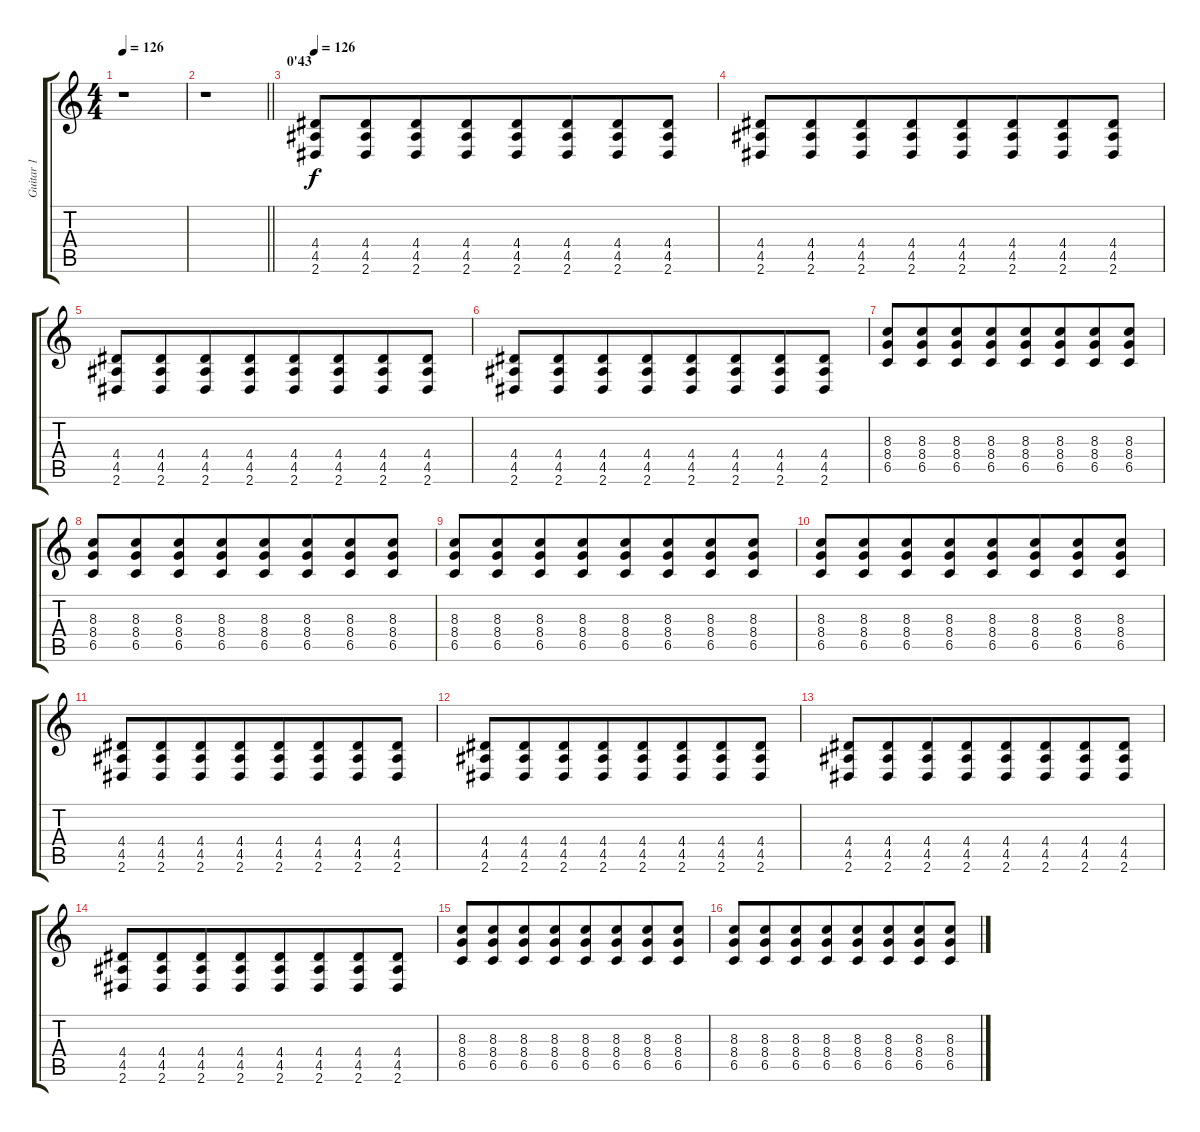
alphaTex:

\track ("Guitar 1" "Guitar 1") {instrument distortionguitar}
\staff {score tabs}
\tuning (Db4 Ab3 E3 B2 Gb2 Db2) {hide}
\ts (4 4)
\tempo 126
\clef g2
\ks c
r.1{dy f} |
\barLineRight lightlight
r.1 |
\section ("" "0'43")
\tempo 126
(4.4 4.5 2.6).8 (4.4 4.5 2.6).8{beam merge} (4.4 4.5 2.6).8 (4.4 4.5 2.6).8{beam merge} (4.4 4.5 2.6).8{beam merge} (4.4 4.5 2.6).8{beam merge} (4.4 4.5 2.6).8{beam merge} (4.4 4.5 2.6).8 |
(4.4 4.5 2.6).8{beam merge} (4.4 4.5 2.6).8{beam merge} (4.4 4.5 2.6).8 (4.4 4.5 2.6).8{beam merge} (4.4 4.5 2.6).8{beam merge} (4.4 4.5 2.6).8{beam merge} (4.4 4.5 2.6).8{beam merge} (4.4 4.5 2.6).8 |
(4.4 4.5 2.6).8{beam merge} (4.4 4.5 2.6).8{beam merge} (4.4 4.5 2.6).8 (4.4 4.5 2.6).8{beam merge} (4.4 4.5 2.6).8{beam merge} (4.4 4.5 2.6).8{beam merge} (4.4 4.5 2.6).8{beam merge} (4.4 4.5 2.6).8 |
(4.4 4.5 2.6).8{beam merge} (4.4 4.5 2.6).8{beam merge} (4.4 4.5 2.6).8 (4.4 4.5 2.6).8{beam merge} (4.4 4.5 2.6).8{beam merge} (4.4 4.5 2.6).8{beam merge} (4.4 4.5 2.6).8{beam merge} (4.4 4.5 2.6).8 |
(8.3 8.4 6.5).8 (8.3 8.4 6.5).8{beam merge} (8.3 8.4 6.5).8 (8.3 8.4 6.5).8{beam merge} (8.3 8.4 6.5).8 (8.3 8.4 6.5).8{beam merge} (8.3 8.4 6.5).8 (8.3 8.4 6.5).8 |
(8.3 8.4 6.5).8 (8.3 8.4 6.5).8{beam merge} (8.3 8.4 6.5).8 (8.3 8.4 6.5).8{beam merge} (8.3 8.4 6.5).8 (8.3 8.4 6.5).8{beam merge} (8.3 8.4 6.5).8 (8.3 8.4 6.5).8 |
(8.3 8.4 6.5).8 (8.3 8.4 6.5).8{beam merge} (8.3 8.4 6.5).8 (8.3 8.4 6.5).8{beam merge} (8.3 8.4 6.5).8 (8.3 8.4 6.5).8{beam merge} (8.3 8.4 6.5).8 (8.3 8.4 6.5).8 |
(8.3 8.4 6.5).8 (8.3 8.4 6.5).8{beam merge} (8.3 8.4 6.5).8 (8.3 8.4 6.5).8{beam merge} (8.3 8.4 6.5).8 (8.3 8.4 6.5).8{beam merge} (8.3 8.4 6.5).8 (8.3 8.4 6.5).8 |
(4.4 4.5 2.6).8 (4.4 4.5 2.6).8{beam merge} (4.4 4.5 2.6).8 (4.4 4.5 2.6).8{beam merge} (4.4 4.5 2.6).8{beam merge} (4.4 4.5 2.6).8{beam merge} (4.4 4.5 2.6).8{beam merge} (4.4 4.5 2.6).8 |
(4.4 4.5 2.6).8{beam merge} (4.4 4.5 2.6).8{beam merge} (4.4 4.5 2.6).8 (4.4 4.5 2.6).8{beam merge} (4.4 4.5 2.6).8{beam merge} (4.4 4.5 2.6).8{beam merge} (4.4 4.5 2.6).8{beam merge} (4.4 4.5 2.6).8 |
(4.4 4.5 2.6).8{beam merge} (4.4 4.5 2.6).8{beam merge} (4.4 4.5 2.6).8 (4.4 4.5 2.6).8{beam merge} (4.4 4.5 2.6).8{beam merge} (4.4 4.5 2.6).8{beam merge} (4.4 4.5 2.6).8{beam merge} (4.4 4.5 2.6).8 |
(4.4 4.5 2.6).8{beam merge} (4.4 4.5 2.6).8{beam merge} (4.4 4.5 2.6).8 (4.4 4.5 2.6).8{beam merge} (4.4 4.5 2.6).8{beam merge} (4.4 4.5 2.6).8{beam merge} (4.4 4.5 2.6).8{beam merge} (4.4 4.5 2.6).8 |
(8.3 8.4 6.5).8 (8.3 8.4 6.5).8{beam merge} (8.3 8.4 6.5).8 (8.3 8.4 6.5).8{beam merge} (8.3 8.4 6.5).8 (8.3 8.4 6.5).8{beam merge} (8.3 8.4 6.5).8 (8.3 8.4 6.5).8 |
(8.3 8.4 6.5).8 (8.3 8.4 6.5).8{beam merge} (8.3 8.4 6.5).8 (8.3 8.4 6.5).8{beam merge} (8.3 8.4 6.5).8 (8.3 8.4 6.5).8{beam merge} (8.3 8.4 6.5).8 (8.3 8.4 6.5).8
